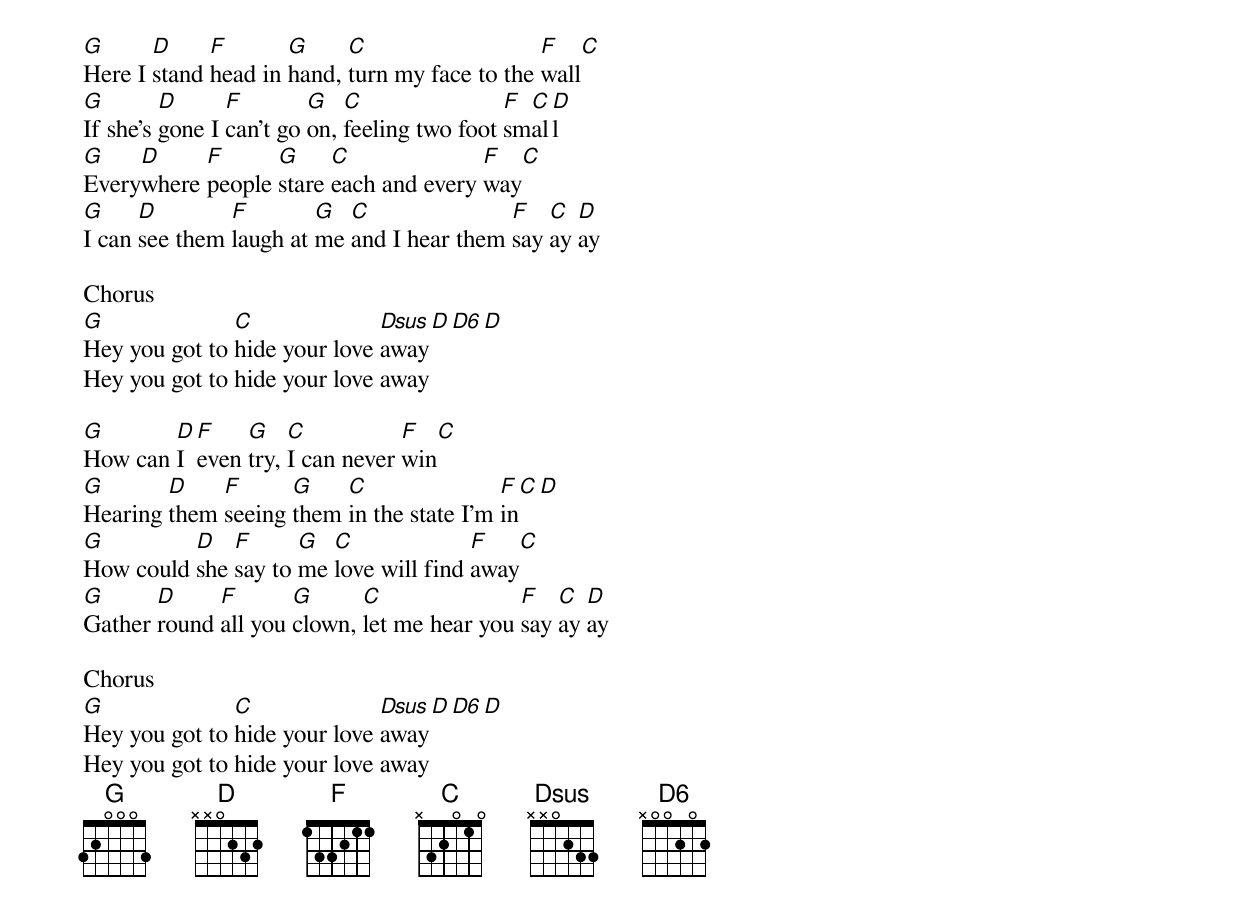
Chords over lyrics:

G      D     F       G     C                   F    C
Here I stand head in hand, turn my face to the wall
G        D      F        G   C                F C D
If she's gone I can't go on, feeling two foot small
G    D     F      G     C              F  C
Everywhere people stare each and every way
G     D        F        G  C               F   C  D
I can see them laugh at me and I hear them say ay ay

Chorus
G              C              Dsus D D6 D
Hey you got to hide your love away
Hey you got to hide your love away

G       D F    G    C           F   C
How can I even try, I can never win
G       D    F      G    C                F C D
Hearing them seeing them in the state I'm in
G         D   F      G  C              F    C
How could she say to me love will find away
G      D     F       G      C               F   C  D
Gather round all you clown, let me hear you say ay ay

Chorus
G              C              Dsus D D6 D
Hey you got to hide your love away
Hey you got to hide your love away
